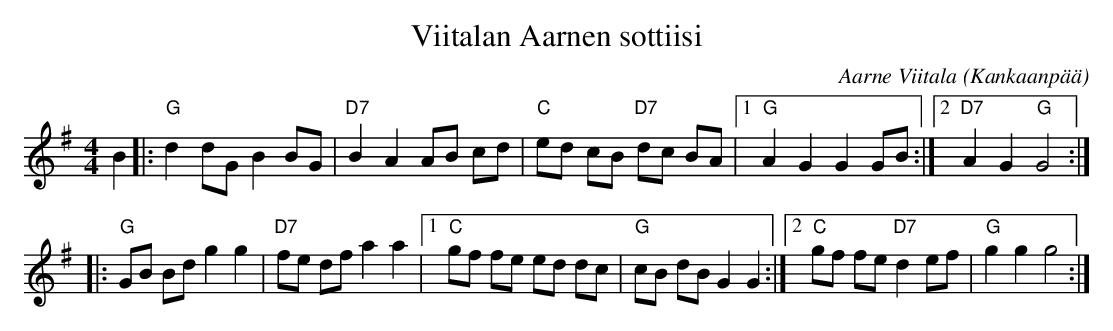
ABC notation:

X:1
T: Viitalan Aarnen sottiisi
C: Aarne Viitala (Kankaanp\"a\"a)
M: 4/4
L: 1/8
K: G
B2 \
|: "G"d2 dG B2 BG | "D7"B2 A2 AB cd | "C"ed cB "D7"dc BA \
|1 "G"A2 G2 G2 GB :|2 "D7"A2 G2 "G"G4 :|
|: "G"GB Bd g2 g2 | "D7"fe df a2 a2 \
|1 "C"gf fe ed dc | "G"cB dB G2 G2 \
:|2 "C"gf fe "D7"d2 ef | "G"g2 g2 g4 :|
